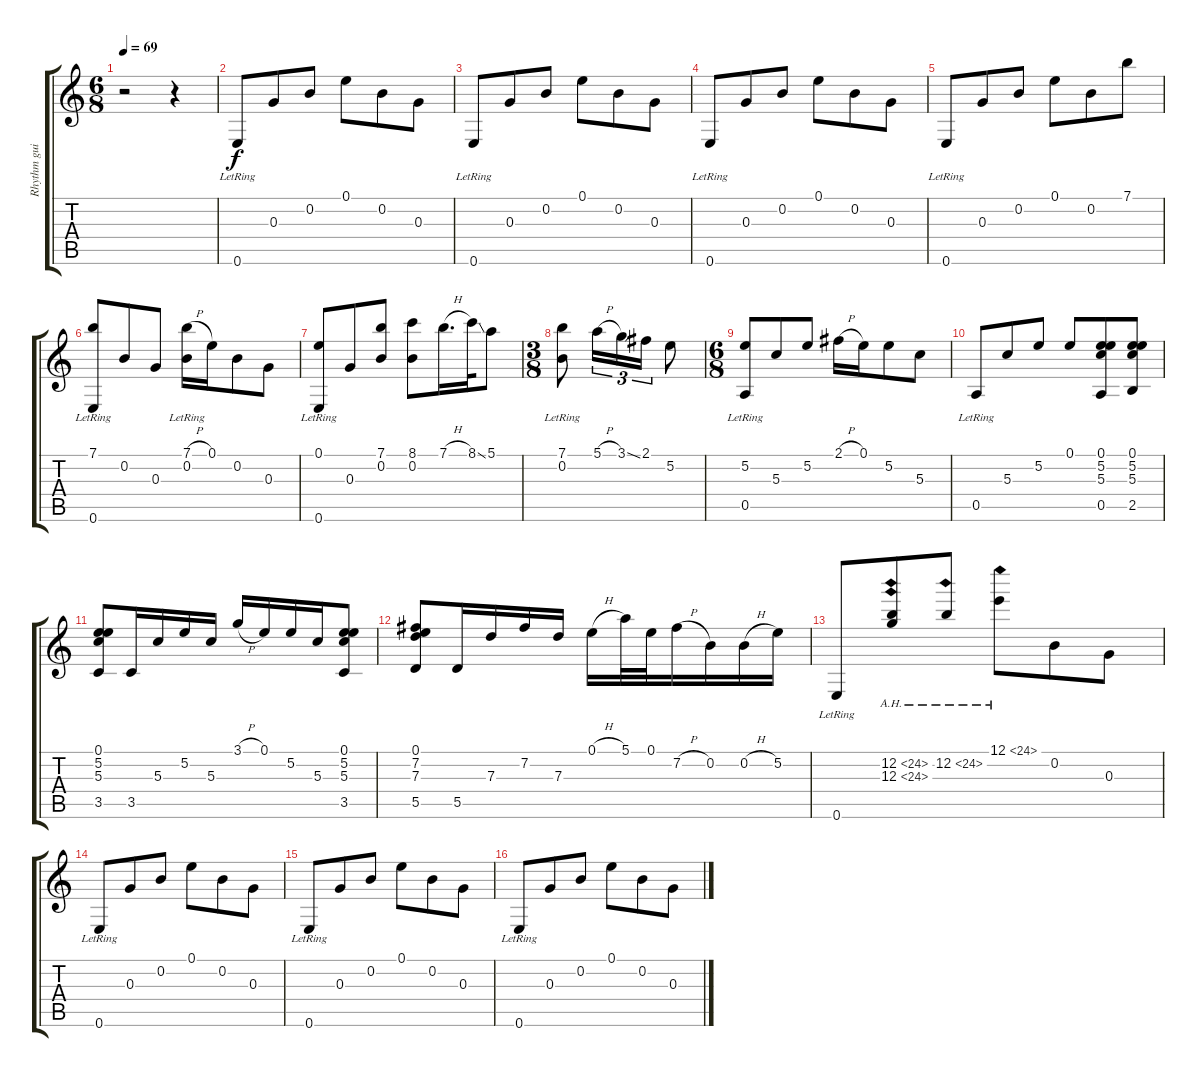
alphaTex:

\track ("Rhythm guitar" "Rhythm gui") {instrument acousticguitarsteel}
\staff {score tabs}
\tuning (E4 B3 G3 D3 A2 E2) {hide}
\ts (6 8)
\tempo 69
\clef g2
\ks c
r.2{dy f instrument acousticguitarsteel} r.4 |
0.6{lr}.8 0.3.8 0.2.8 0.1.8 0.2.8 0.3.8 |
0.6{lr}.8 0.3.8 0.2.8 0.1.8 0.2.8 0.3.8 |
0.6{lr}.8 0.3.8 0.2.8 0.1.8 0.2.8 0.3.8 |
0.6{lr}.8 0.3.8 0.2.8 0.1.8 0.2.8 7.1.8 |
(7.1 0.6{lr}).8 0.2.8 0.3.8 (7.1{h} 0.2{lr}).16 0.1.16 0.2.8 0.3.8 |
(0.1 0.6{lr}).8 0.3.8 (7.1 0.2).8 (8.1 0.2).8 7.1{h}.16{d} 8.1{ss}.32 5.1.8 |
\ts (3 8)
(7.1 0.2{lr}).8 5.1{h}.16{tu (3 2)} 3.1{ss}.16{tu (3 2)} 2.1.16{tu (3 2)} 5.2.8 |
\ts (6 8)
(5.2 0.5{lr}).8 5.3.8 5.2.8 2.1{h}.16 0.1.16 5.2.8 5.3.8 |
0.5{lr}.8 5.3.8 5.2.8 0.1.8 (0.1 5.2 5.3 0.5).8 (0.1 5.2 5.3 2.5).8 |
(0.1 5.2 5.3 3.5).8 3.5.16 5.3.16 5.2.16 5.3.16 3.1{h}.16 0.1.16 5.2.16 5.3.16 (0.1 5.2 5.3 3.5).8 |
(0.1 7.2 7.3 5.5).8 5.5.16 7.3.16 7.2.16 7.3.16 0.1{h}.16 5.1.32 0.1.32 7.2{h}.16 0.2.16 0.2{h}.16 5.2.16 |
0.6{lr}.8 (12.2{ah 12} 12.3{ah 12}).8 12.2{ah 12}.8 12.1{ah 12}.8 0.2.8 0.3.8 |
0.6{lr}.8 0.3.8 0.2.8 0.1.8 0.2.8 0.3.8 |
0.6{lr}.8 0.3.8 0.2.8 0.1.8 0.2.8 0.3.8 |
0.6{lr}.8 0.3.8 0.2.8 0.1.8 0.2.8 0.3.8
